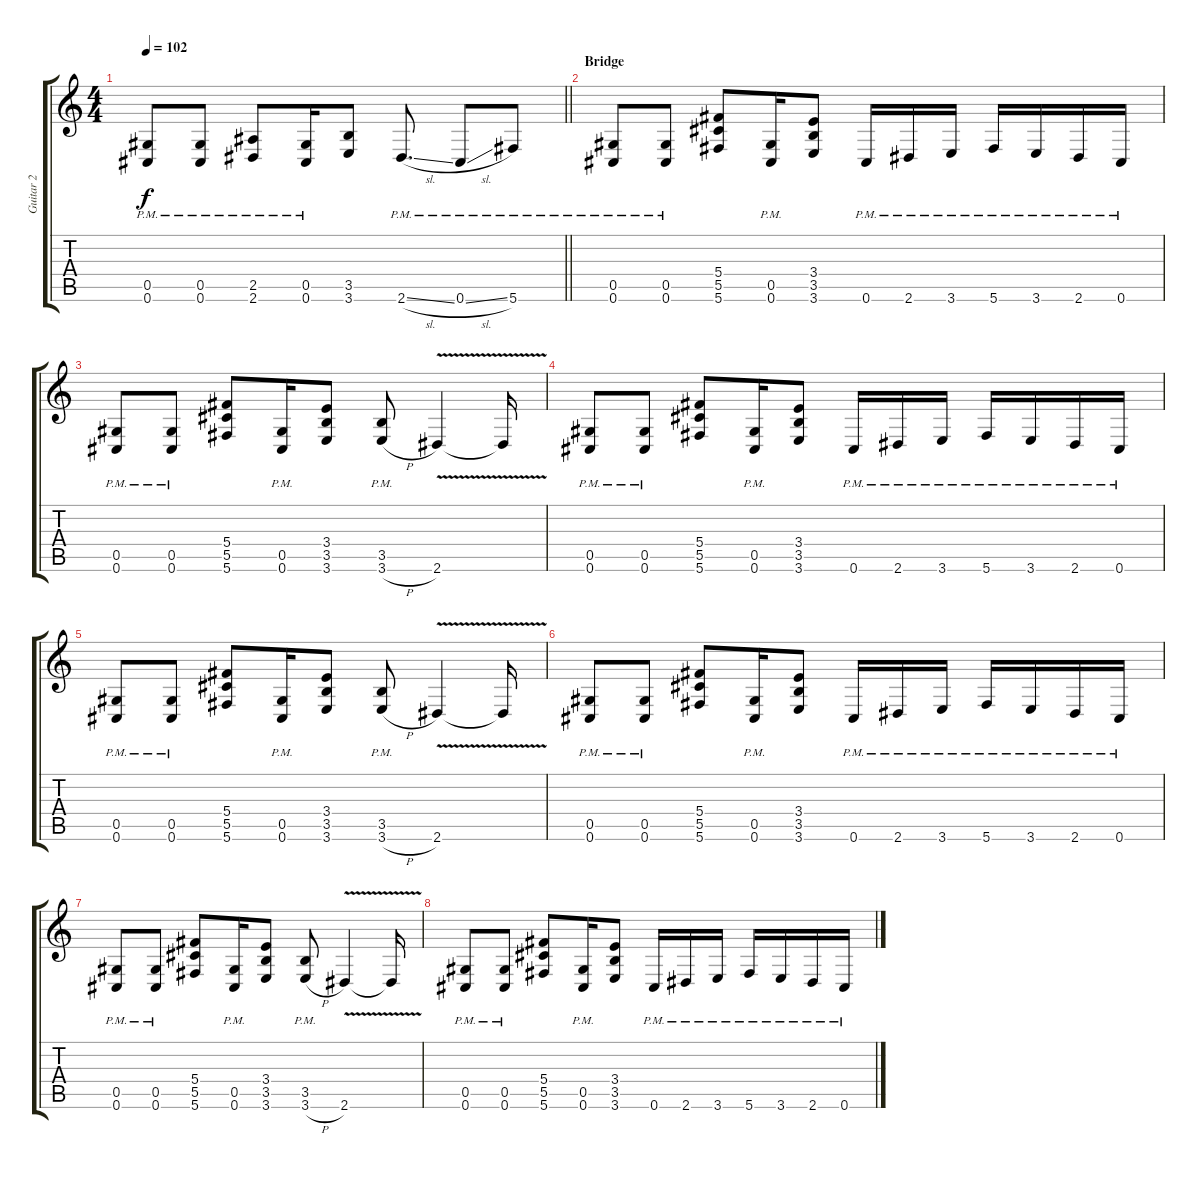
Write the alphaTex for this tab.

\track ("Guitar 2" "Guitar 2") {instrument overdrivenguitar}
\staff {score tabs}
\tuning (Eb4 Bb3 Gb3 Db3 Ab2 Db2) {hide}
\ts (4 4)
\tempo 102
\clef g2
\barLineRight lightlight
\ks c
(0.5{pm} 0.6{pm}).8{dy f} (0.5{pm} 0.6{pm}).8 (2.5{pm} 2.6{pm}).8 (0.5{pm} 0.6{pm}).16 (3.5 3.6).8 2.6{sl pm}.8{d} 0.6{sl pm}.8 5.6{pm}.8 |
\section ("" "Bridge")
(0.5{pm} 0.6{pm}).8 (0.5{pm} 0.6{pm}).8 (5.4 5.5 5.6).8 (0.5{pm} 0.6{pm}).16 (3.4 3.5 3.6).8 0.6{pm}.16 2.6{pm}.16 3.6{pm}.16 5.6{pm}.16 3.6{pm}.16 2.6{pm}.16 0.6{pm}.16 |
(0.5{pm} 0.6{pm}).8 (0.5{pm} 0.6{pm}).8 (5.4 5.5 5.6).8 (0.5{pm} 0.6{pm}).16 (3.4 3.5 3.6).8 (3.5{pm} 3.6{h pm}).8 2.6{v}.4 2.6{t}.16 |
(0.5{pm} 0.6{pm}).8 (0.5{pm} 0.6{pm}).8 (5.4 5.5 5.6).8 (0.5{pm} 0.6{pm}).16 (3.4 3.5 3.6).8 0.6{pm}.16 2.6{pm}.16 3.6{pm}.16 5.6{pm}.16 3.6{pm}.16 2.6{pm}.16 0.6{pm}.16 |
(0.5{pm} 0.6{pm}).8 (0.5{pm} 0.6{pm}).8 (5.4 5.5 5.6).8 (0.5{pm} 0.6{pm}).16 (3.4 3.5 3.6).8 (3.5{pm} 3.6{h pm}).8 2.6{v}.4 2.6{t}.16 |
(0.5{pm} 0.6{pm}).8 (0.5{pm} 0.6{pm}).8 (5.4 5.5 5.6).8 (0.5{pm} 0.6{pm}).16 (3.4 3.5 3.6).8 0.6{pm}.16 2.6{pm}.16 3.6{pm}.16 5.6{pm}.16 3.6{pm}.16 2.6{pm}.16 0.6{pm}.16 |
(0.5{pm} 0.6{pm}).8 (0.5{pm} 0.6{pm}).8 (5.4 5.5 5.6).8 (0.5{pm} 0.6{pm}).16 (3.4 3.5 3.6).8 (3.5{pm} 3.6{h pm}).8 2.6{v}.4 2.6{t}.16 |
(0.5{pm} 0.6{pm}).8 (0.5{pm} 0.6{pm}).8 (5.4 5.5 5.6).8 (0.5{pm} 0.6{pm}).16 (3.4 3.5 3.6).8 0.6{pm}.16 2.6{pm}.16 3.6{pm}.16 5.6{pm}.16 3.6{pm}.16 2.6{pm}.16 0.6{pm}.16
